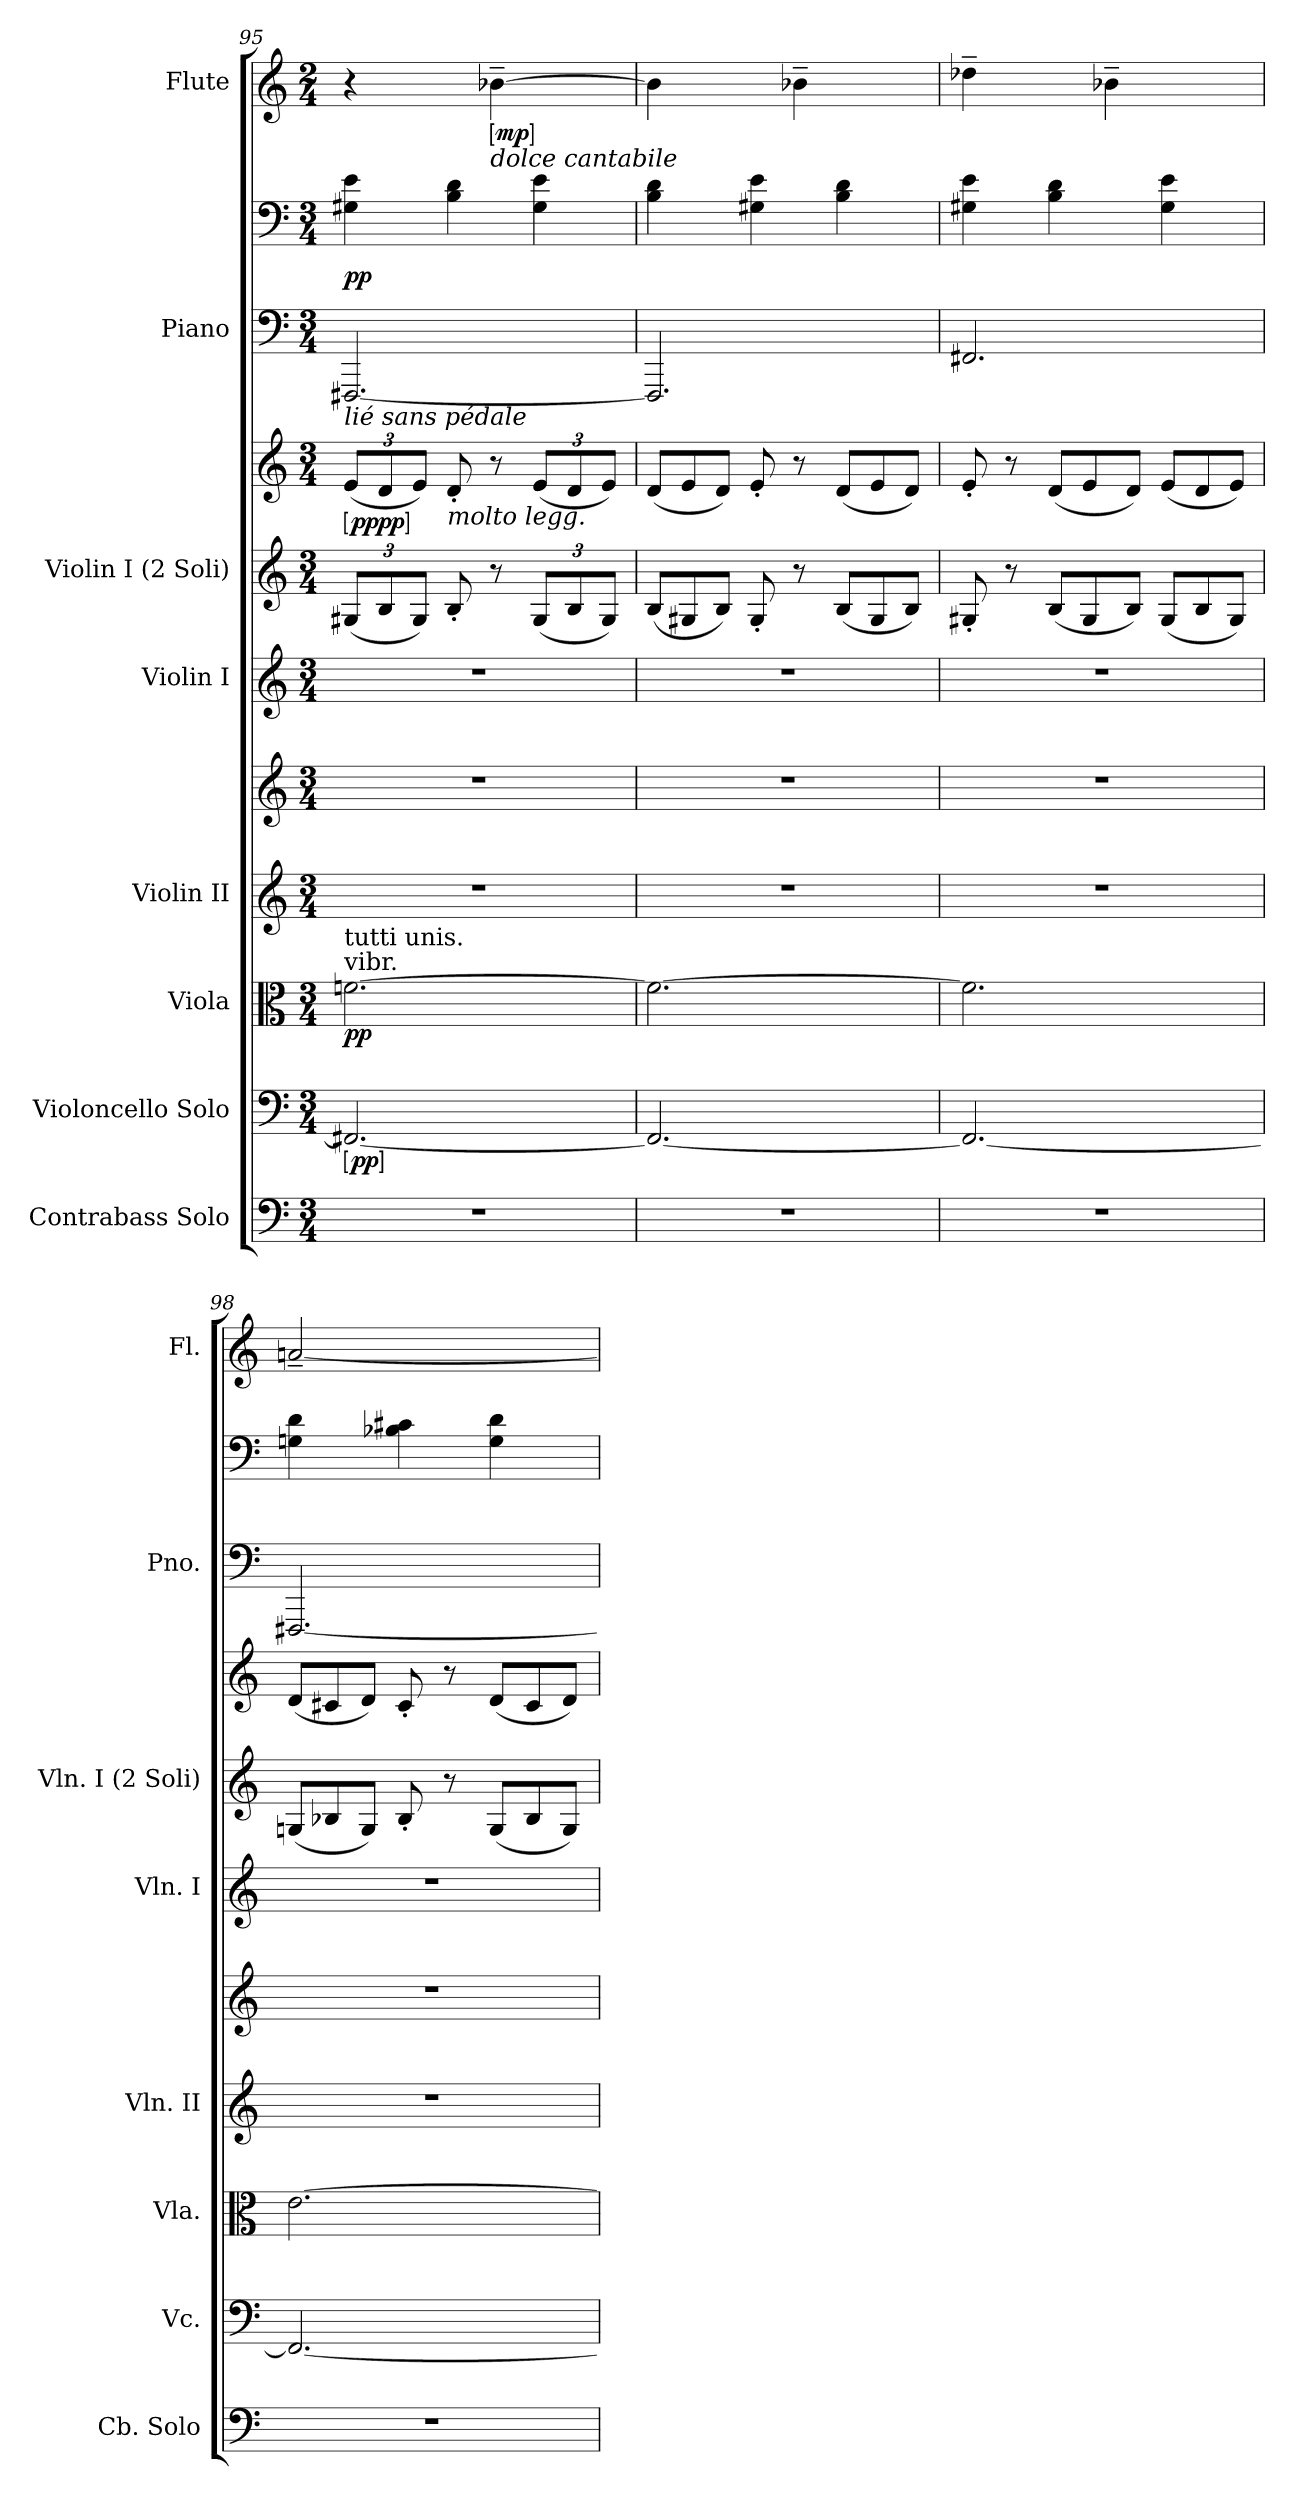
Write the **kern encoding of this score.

**kern	**kern	**dynam	**kern	**dynam	**kern	**kern	**kern	**kern	**kern	**dynam	**kern	**kern	**dynam	**kern	**dynam
*part8	*part7	*part7	*part6	*part6	*part5	*part5	*part4	*part3	*part3	*part3	*part2	*part2	*part2	*part1	*part1
*staff11	*staff10	*staff10	*staff9	*staff9	*staff8	*staff7	*staff6	*staff5	*staff4	*staff4/5	*staff3	*staff2	*staff2/3	*staff1	*staff1
*I"Contrabass Solo	*I"Violoncello Solo	*	*I"Viola	*	*I"Violin II	*	*I"Violin I	*I"Violin I (2 Soli)	*	*	*I"Piano	*	*	*I"Flute	*
*I'Cb. Solo	*I'Vc.	*	*I'Vla.	*	*I'Vln. II	*	*I'Vln. I	*I'Vln. I (2 Soli)	*	*	*I'Pno.	*	*	*I'Fl.	*
*clefF4	*clefF4	*	*clefC3	*	*clefG2	*clefG2	*clefG2	*clefG2	*clefG2	*	*clefF4	*clefF4	*	*clefG2	*
*ITrd7c12	*	*	*	*	*	*	*	*	*	*	*	*	*	*	*
*k[]	*k[]	*	*k[]	*	*k[]	*k[]	*k[]	*k[]	*k[]	*	*k[]	*k[]	*	*k[]	*
*C:	*C:	*	*C:	*	*C:	*C:	*C:	*C:	*C:	*	*C:	*C:	*	*C:	*
*M3/4	*M3/4	*	*M3/4	*	*M3/4	*M3/4	*M3/4	*M3/4	*M3/4	*	*M3/4	*M3/4	*	*M2/4	*
*Xtuplet	*	*	*	*	*Xtuplet	*Xtuplet	*Xtuplet	*	*	*	*	*	*	*Xtuplet	*
=95	=95	=95	=95	=95	=95	=95	=95	=95	=95	=95	=95	=95	=95	=95	=95
!	!	!	!	!	!	!	!	!	!	!	!LO:TX:b:i:t=lié sans pédale	!	!	!	!
!	!	!	!LO:TX:a:t=vibr.	!	!	!	!	!	!	!	!	!	!	!	!
!	!	!	!LO:TX:a:t=tutti unis.	!	!	!	!	!	!	!	!	!	!	!	!
!	!	!LO:DY:ed=brack	!	!	!	!	!	!	!	!LO:DY:ed=brack	!	!	!	!	!
!	!	!	!	!	!	!	!	!	!	!LO:DY:n=1:ed=brack	!	!	!	!	!
4%3r	2.FF#X_	pp	[2.fn	pp	4%3r	4%3r	4%3r	(12G#XL	(12eL	pp pp	[2.FFF#X	4G#X 4e	pp	8%3r	.
.	.	.	.	.	.	.	.	12B	12d	.	.	.	.	.	.
.	.	.	.	.	.	.	.	12G#J)	12eJ)	.	.	.	.	.	.
!	!	!	!	!	!	!	!	!	!LO:TX:b:i:t=molto legg.	!	!	!	!	!	!
.	.	.	.	.	.	.	.	8B'	8d'	.	.	4B 4d	.	.	.
!	!	!	!	!	!	!	!	!	!	!	!	!	!	!LO:TX:b:i:t=dolce cantabile	!
!	!	!	!	!	!	!	!	!	!	!	!	!	!	!	!LO:DY:ed=brack
.	.	.	.	.	.	.	.	8r	8r	.	.	.	.	[8%3b-X~	mp
.	.	.	.	.	.	.	.	(12G#L	(12eL	.	.	4G# 4e	.	.	.
.	.	.	.	.	.	.	.	12B	12d	.	.	.	.	.	.
.	.	.	.	.	.	.	.	12G#J)	12eJ)	.	.	.	.	.	.
=96	=96	=96	=96	=96	=96	=96	=96	=96	=96	=96	=96	=96	=96	=96	=96
*	*	*	*	*	*	*	*	*Xtuplet	*Xtuplet	*	*	*	*	*	*
4%3r	2.FF#_	.	2.f_	.	4%3r	4%3r	4%3r	(12BL	(12dL	.	2.FFF#]	4B 4d	.	8%3b-]	.
.	.	.	.	.	.	.	.	12G#X	12e	.	.	.	.	.	.
.	.	.	.	.	.	.	.	12BJ)	12dJ)	.	.	.	.	.	.
.	.	.	.	.	.	.	.	8G#'	8e'	.	.	4G#X 4e	.	.	.
.	.	.	.	.	.	.	.	8r	8r	.	.	.	.	8%3b-X~	.
.	.	.	.	.	.	.	.	(12BL	(12dL	.	.	4B 4d	.	.	.
.	.	.	.	.	.	.	.	12G#	12e	.	.	.	.	.	.
.	.	.	.	.	.	.	.	12BJ)	12dJ)	.	.	.	.	.	.
=97	=97	=97	=97	=97	=97	=97	=97	=97	=97	=97	=97	=97	=97	=97	=97
4%3r	2.FF#_	.	2.f]	.	4%3r	4%3r	4%3r	8G#X'	8e'	.	2.FF#X	4G#X 4e	.	8%3dd-X~	.
.	.	.	.	.	.	.	.	8r	8r	.	.	.	.	.	.
.	.	.	.	.	.	.	.	(12BL	(12dL	.	.	4B 4d	.	.	.
.	.	.	.	.	.	.	.	12G#	12e	.	.	.	.	.	.
.	.	.	.	.	.	.	.	.	.	.	.	.	.	8%3b-X~	.
.	.	.	.	.	.	.	.	12BJ)	12dJ)	.	.	.	.	.	.
.	.	.	.	.	.	.	.	(12G#L	(12eL	.	.	4G# 4e	.	.	.
.	.	.	.	.	.	.	.	12B	12d	.	.	.	.	.	.
.	.	.	.	.	.	.	.	12G#J)	12eJ)	.	.	.	.	.	.
=98	=98	=98	=98	=98	=98	=98	=98	=98	=98	=98	=98	=98	=98	=98	=98
4%3r	2.FF#_	.	[2.e	.	4%3r	4%3r	4%3r	(12GnL	(12dL	.	[2.FFF#X	4Gn 4d	.	[4%3an~	.
.	.	.	.	.	.	.	.	12B-X	12c#X	.	.	.	.	.	.
.	.	.	.	.	.	.	.	12GJ)	12dJ)	.	.	.	.	.	.
.	.	.	.	.	.	.	.	8B-'	8c#'	.	.	4B-X 4c#X	.	.	.
.	.	.	.	.	.	.	.	8r	8r	.	.	.	.	.	.
.	.	.	.	.	.	.	.	(12GL	(12dL	.	.	4G 4d	.	.	.
.	.	.	.	.	.	.	.	12B-	12c#	.	.	.	.	.	.
.	.	.	.	.	.	.	.	12GJ)	12dJ)	.	.	.	.	.	.
=	=	=	=	=	=	=	=	=	=	=	=	=	=	=	=
*-	*-	*-	*-	*-	*-	*-	*-	*-	*-	*-	*-	*-	*-	*-	*-
